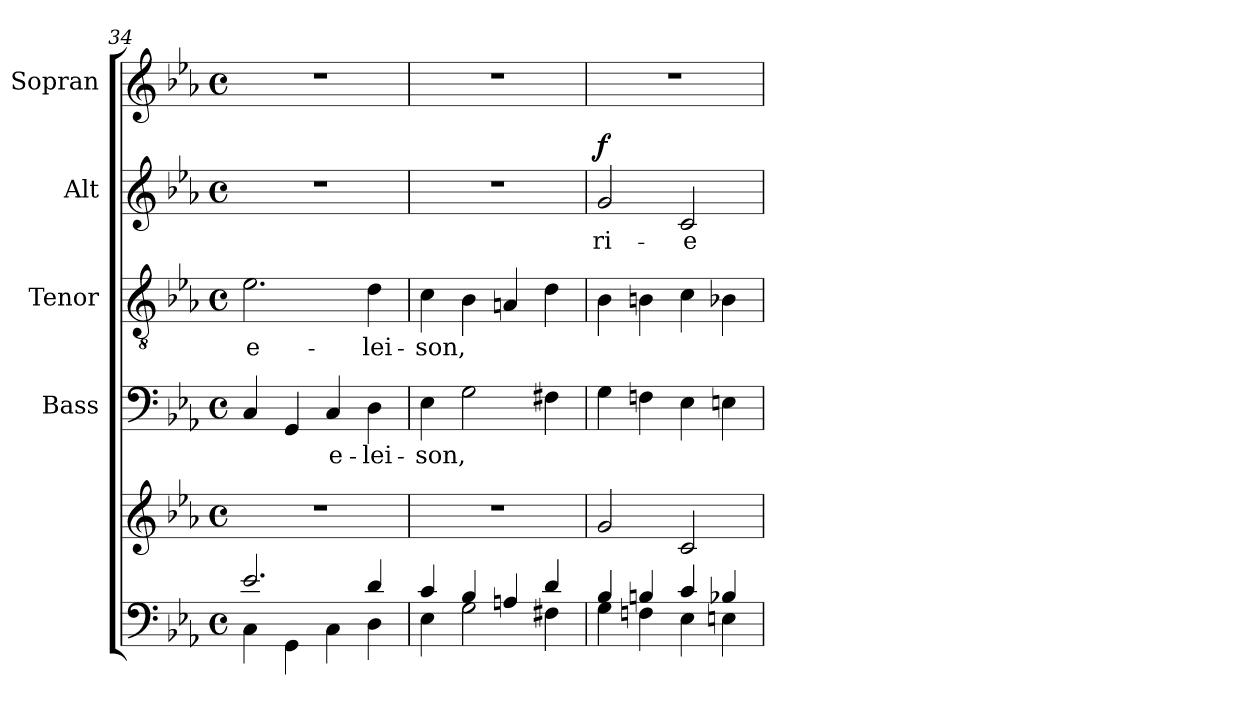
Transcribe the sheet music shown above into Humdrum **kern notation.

**kern	**kern	**kern	**text	**kern	**text	**kern	**text	**dynam	**kern
*part5	*part5	*part4	*part4	*part3	*part3	*part2	*part2	*part2	*part1
*staff6	*staff5	*staff4	*staff4	*staff3	*staff3	*staff2	*staff2	*staff2	*staff1
*	*	*I"Bass	*	*I"Tenor	*	*I"Alt	*	*	*I"Sopran
*	*	*I'B.	*	*I'T.	*	*I'A.	*	*	*I'S.
*clefF4	*clefG2	*clefF4	*	*clefGv2	*	*clefG2	*	*	*clefG2
*k[b-e-a-]	*k[b-e-a-]	*k[b-e-a-]	*	*k[b-e-a-]	*	*k[b-e-a-]	*	*	*k[b-e-a-]
*E-:	*E-:	*E-:	*	*E-:	*	*E-:	*	*	*E-:
*M4/4	*M4/4	*M4/4	*	*M4/4	*	*M4/4	*	*	*M4/4
*met(c)	*met(c)	*met(c)	*	*met(c)	*	*met(c)	*	*	*met(c)
=34	=34	=34	=34	=34	=34	=34	=34	=34	=34
*^	*	*	*	*	*	*	*	*	*
!	!	!	!	!	!	!LO:LY:b	!	!	!	!
2.e-/	4C\	1r	4C/	.	2.e-\	e-	1r	.	.	1r
.	4GG\	.	4GG/	.	.	.	.	.	.	.
!	!	!	!	!LO:LY:b	!	!	!	!	!	!
.	4C\	.	4C/	e-	.	.	.	.	.	.
!	!	!	!	!LO:LY:b	!	!LO:LY:b	!	!	!	!
4d/	4D\	.	4D\	-lei-	4d\	-lei-	.	.	.	.
=35	=35	=35	=35	=35	=35	=35	=35	=35	=35	=35
!	!	!	!	!LO:LY:b	!	!LO:LY:b	!	!	!	!
4c/	4E-\	1r	4E-\	-son,	4c\	-son,	1r	.	.	1r
4B-/	2G\	.	2G\	.	4B-\	.	.	.	.	.
4An/	.	.	.	.	4An/	.	.	.	.	.
4d/	4F#X\	.	4F#X\	.	4d\	.	.	.	.	.
=36	=36	=36	=36	=36	=36	=36	=36	=36	=36	=36
!	!	!	!	!	!	!	!	!LO:LY:b	!LO:DY:a	!
4B-/	4G\	2g/	4G\	.	4B-\	.	2g/	-ri-	f	1r
4Bn/	4Fn\	.	4Fn\	.	4Bn\	.	.	.	.	.
!	!	!	!	!	!	!	!	!LO:LY:b	!	!
4c/	4E-\	2c/	4E-\	.	4c\	.	2c/	-e	.	.
4B-X/	4En\	.	4En\	.	4B-X\	.	.	.	.	.
*v	*v	*	*	*	*	*	*	*	*	*
=	=	=	=	=	=	=	=	=	=
*-	*-	*-	*-	*-	*-	*-	*-	*-	*-
